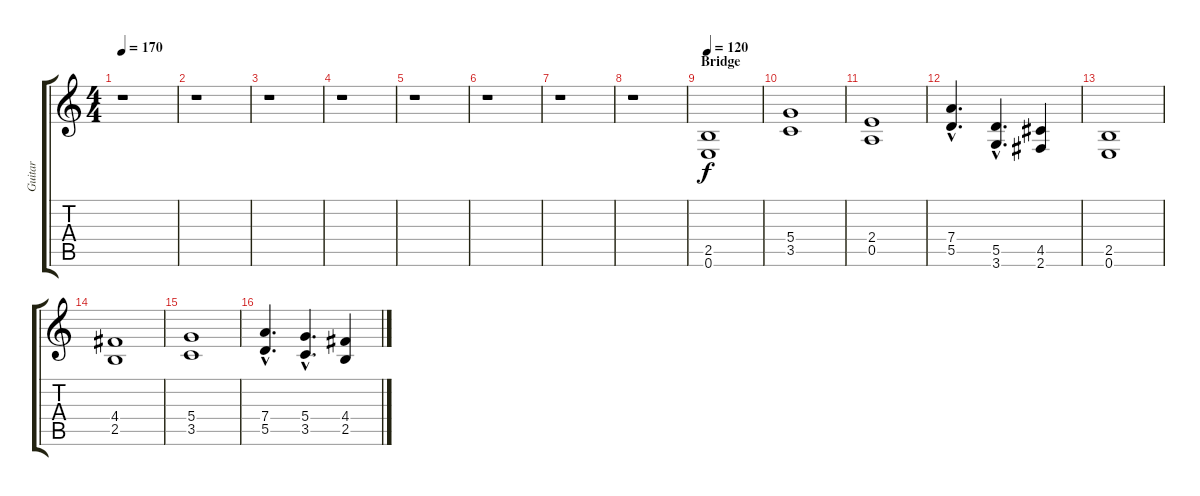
\track ("Guitar" "Guitar") {instrument overdrivenguitar}
\staff {score tabs}
\tuning (E4 B3 G3 D3 A2 E2) {hide}
\ts (4 4)
\tempo 170
\clef g2
\ks c
r.1{dy f} |
r.1 |
r.1 |
r.1 |
r.1 |
r.1 |
r.1 |
r.1 |
\section ("" "Bridge")
\tempo 120
(2.5 0.6).1{instrument overdrivenguitar} |
(5.4 3.5).1 |
(2.4 0.5).1 |
(7.4{hac} 5.5{hac}).4{d} (5.5{hac} 3.6{hac}).4{d} (4.5 2.6).4 |
(2.5 0.6).1 |
(4.4 2.5).1 |
(5.4 3.5).1 |
(7.4{hac} 5.5{hac}).4{d} (5.4{hac} 3.5{hac}).4{d} (4.4 2.5).4
